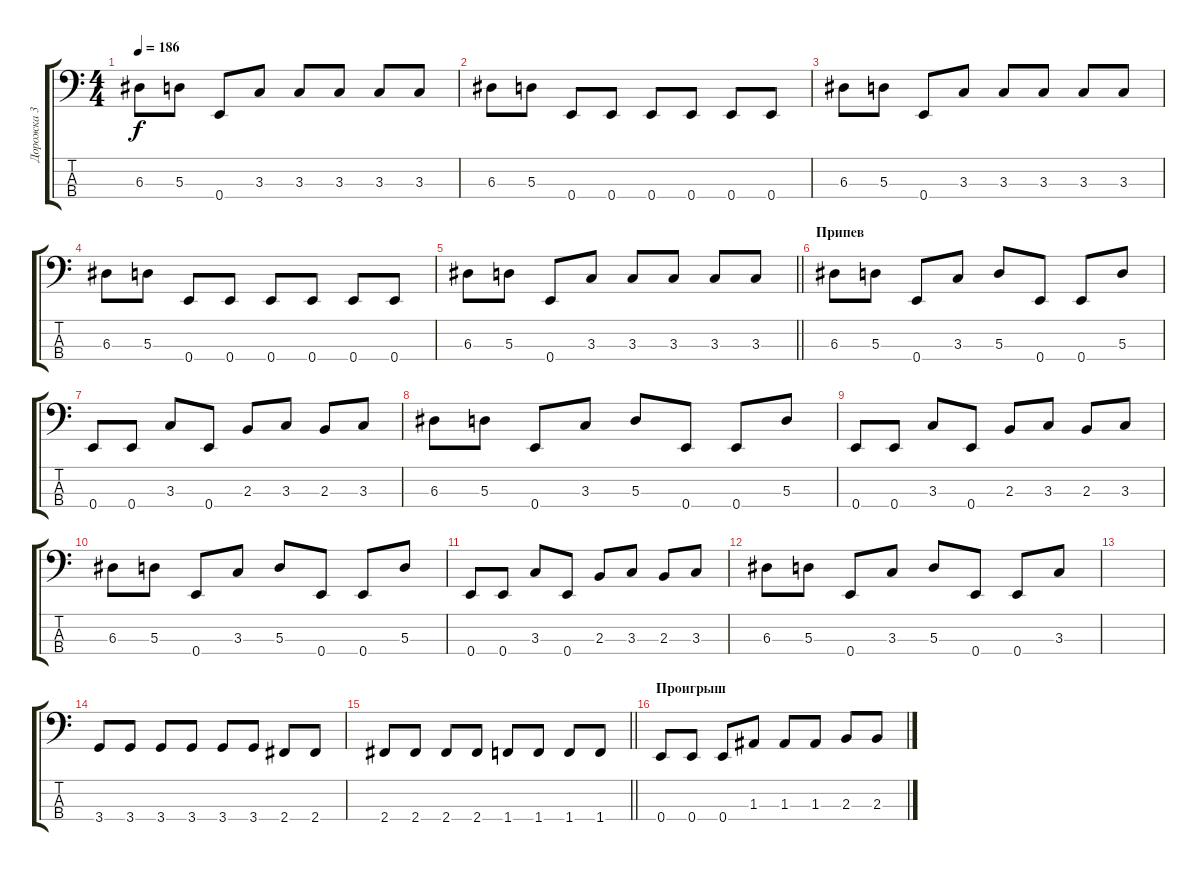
\track ("Дорожка 3" "Дорожка 3") {instrument electricbasspick}
\staff {score tabs}
\tuning (G2 D2 A1 E1) {hide}
\ts (4 4)
\tempo 186
\clef f4
\ks c
6.3.8{dy f} 5.3.8 0.4.8 3.3.8 3.3.8 3.3.8 3.3.8 3.3.8 |
6.3.8 5.3.8 0.4.8 0.4.8 0.4.8 0.4.8 0.4.8 0.4.8 |
6.3.8 5.3.8 0.4.8 3.3.8 3.3.8 3.3.8 3.3.8 3.3.8 |
6.3.8 5.3.8 0.4.8 0.4.8 0.4.8 0.4.8 0.4.8 0.4.8 |
\barLineRight lightlight
6.3.8 5.3.8 0.4.8 3.3.8 3.3.8 3.3.8 3.3.8 3.3.8 |
\section ("" "Припев")
6.3.8 5.3.8 0.4.8 3.3.8 5.3.8 0.4.8 0.4.8 5.3.8 |
0.4.8 0.4.8 3.3.8 0.4.8 2.3.8 3.3.8 2.3.8 3.3.8 |
6.3.8 5.3.8 0.4.8 3.3.8 5.3.8 0.4.8 0.4.8 5.3.8 |
0.4.8 0.4.8 3.3.8 0.4.8 2.3.8 3.3.8 2.3.8 3.3.8 |
6.3.8 5.3.8 0.4.8 3.3.8 5.3.8 0.4.8 0.4.8 5.3.8 |
0.4.8 0.4.8 3.3.8 0.4.8 2.3.8 3.3.8 2.3.8 3.3.8 |
6.3.8 5.3.8 0.4.8 3.3.8 5.3.8 0.4.8 0.4.8 3.3.8 |
|
3.4.8 3.4.8 3.4.8 3.4.8 3.4.8 3.4.8 2.4.8 2.4.8 |
\barLineRight lightlight
2.4.8 2.4.8 2.4.8 2.4.8 1.4.8 1.4.8 1.4.8 1.4.8 |
\section ("" "Проигрыш")
0.4.8 0.4.8 0.4.8 1.3.8 1.3.8 1.3.8 2.3.8 2.3.8
